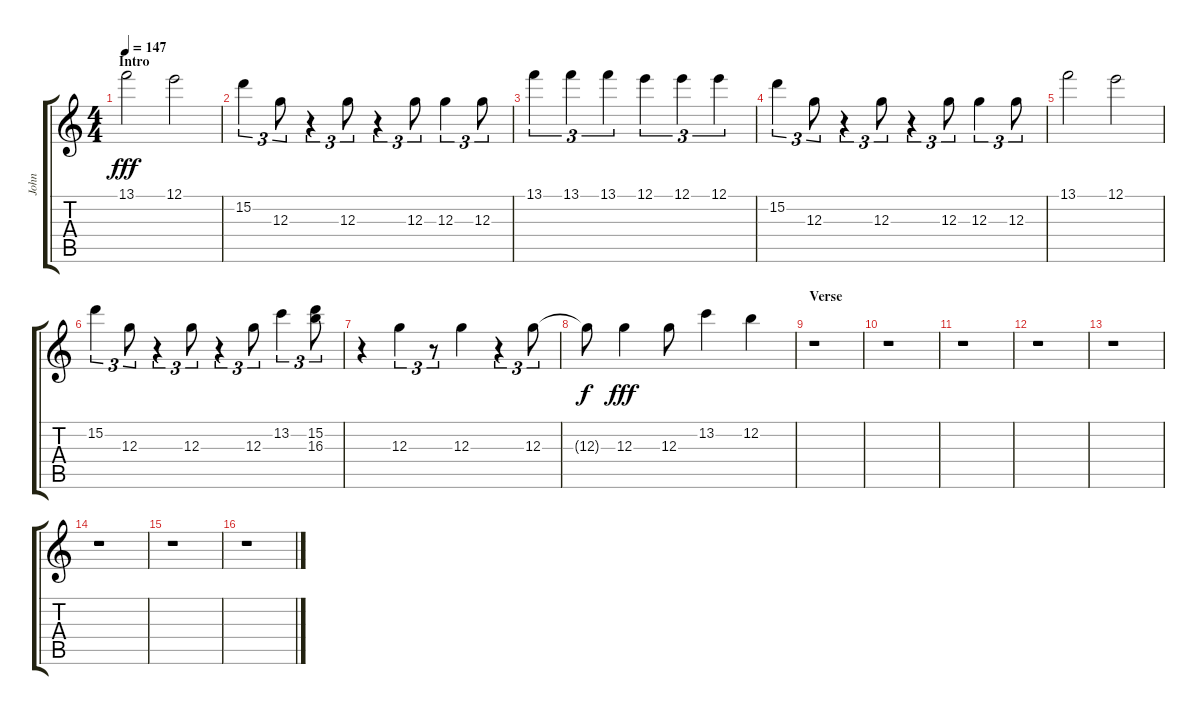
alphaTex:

\track ("John" "John") {instrument acousticguitarnylon}
\staff {score tabs}
\tuning (E4 B3 G3 D3 A2 E2) {hide}
\ts (4 4)
\section ("" "Intro")
\tempo 147
\clef g2
\ks c
13.1.2{dy fff volume 16 balance 7 instrument harmonica} 12.1.2 |
15.2.4{tu (3 2)} 12.3.8{tu (3 2)} r.4{tu (3 2)} 12.3.8{tu (3 2)} r.4{tu (3 2)} 12.3.8{tu (3 2)} 12.3.4{tu (3 2)} 12.3.8{tu (3 2)} |
13.1.4{tu (3 2)} 13.1.4{tu (3 2)} 13.1.4{tu (3 2)} 12.1.4{tu (3 2)} 12.1.4{tu (3 2)} 12.1.4{tu (3 2)} |
15.2.4{tu (3 2)} 12.3.8{tu (3 2)} r.4{tu (3 2)} 12.3.8{tu (3 2)} r.4{tu (3 2)} 12.3.8{tu (3 2)} 12.3.4{tu (3 2)} 12.3.8{tu (3 2)} |
13.1.2 12.1.2 |
15.2.4{tu (3 2)} 12.3.8{tu (3 2)} r.4{tu (3 2)} 12.3.8{tu (3 2)} r.4{tu (3 2)} 12.3.8{tu (3 2)} 13.2.4{tu (3 2)} (15.2 16.3).8{tu (3 2)} |
r.4 12.3.4{tu (3 2)} r.8{tu (3 2)} 12.3.4 r.4{tu (3 2)} 12.3.8{tu (3 2)} |
12.3{t}.8{dy f} 12.3.4{dy fff} 12.3.8 13.2.4 12.2.4 |
\section ("" "Verse")
r.1 |
r.1 |
r.1 |
r.1 |
r.1 |
r.1 |
r.1 |
r.1
